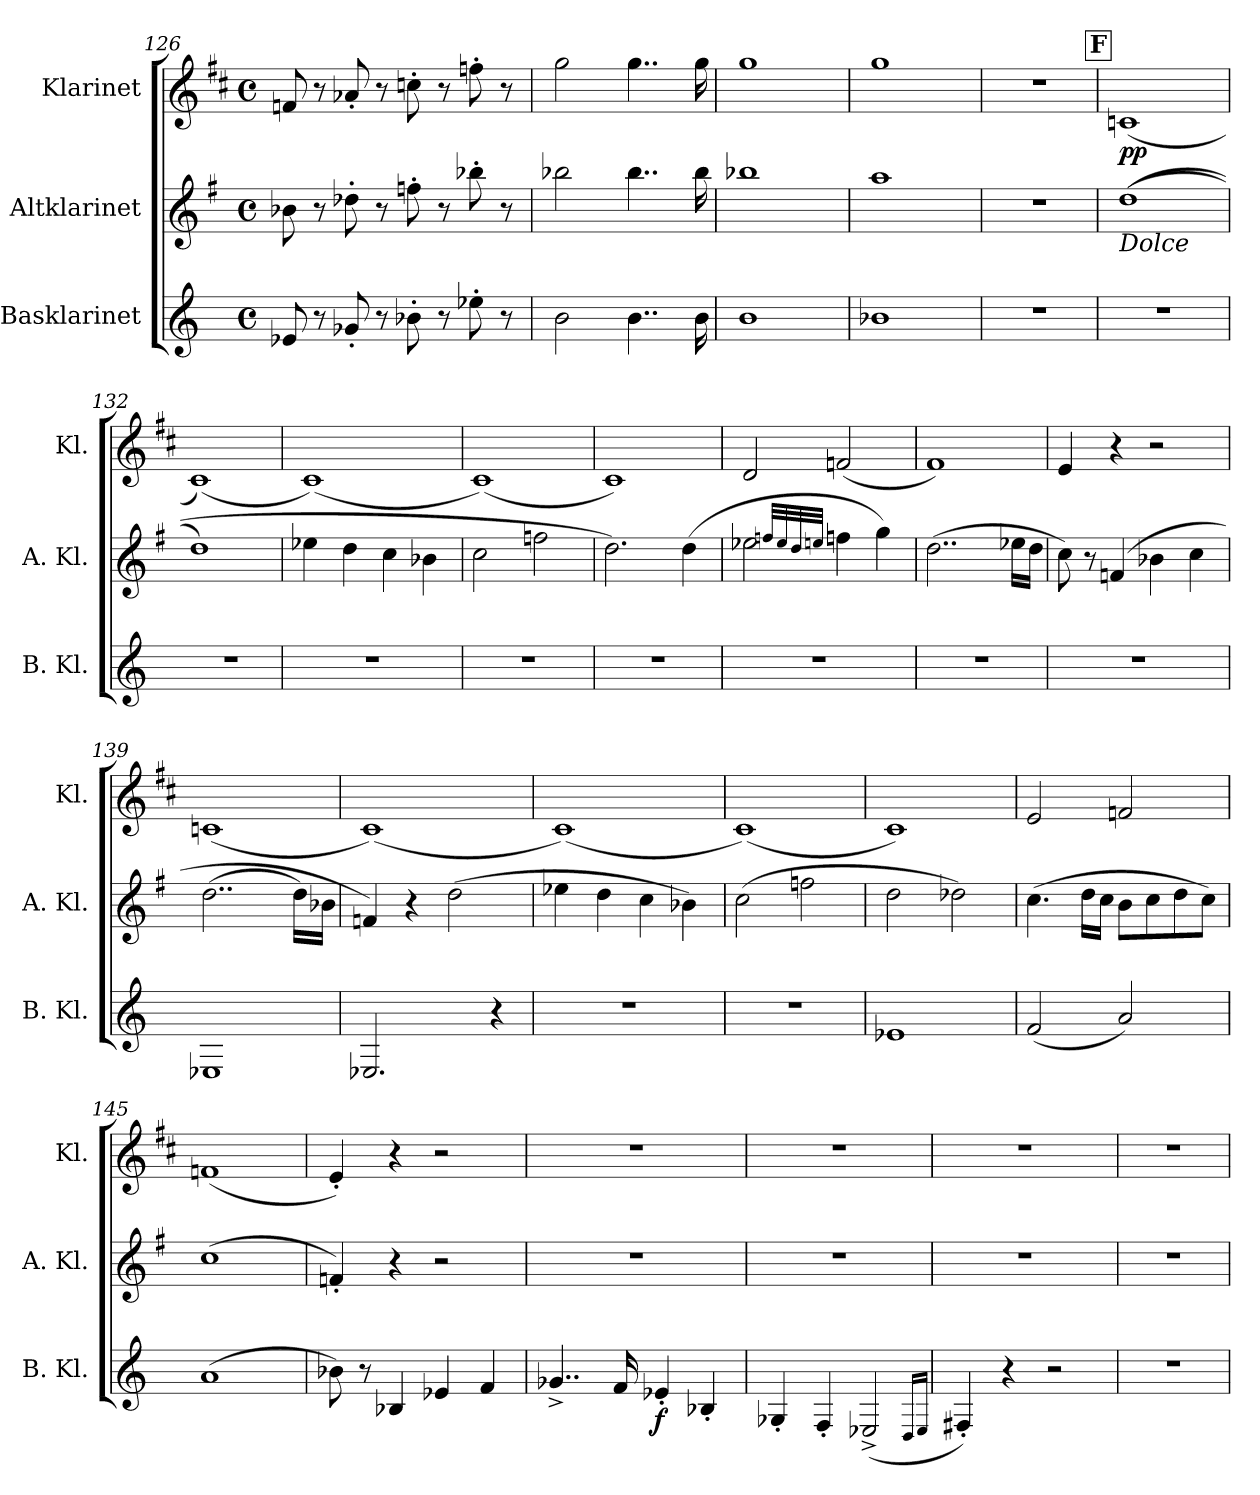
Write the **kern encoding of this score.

**kern	**dynam	**kern	**kern	**dynam
*part3	*part3	*part2	*part1	*part1
*staff3	*staff3	*staff2	*staff1	*staff1
*I"Basklarinet	*	*I"Altklarinet	*I"Klarinet	*
*I'B. Kl.	*	*I'A. Kl.	*I'Kl.	*
!!LO:LB:g=z
*clefG2	*	*clefG2	*clefG2	*
*ITrd7c12	*	*ITrd4c7	*ITrd1c2	*
*k[]	*	*k[]	*k[]	*
*M4/4	*	*M4/4	*M4/4	*
*met(c)	*	*met(c)	*met(c)	*
=126	=126	=126	=126	=126
8E-X/	.	8e-X\	8e-X/	.
8r	.	8r	8r	.
8G-X'/	.	8g-X'\	8g-X'/	.
8r	.	8r	8r	.
8B-X'\	.	8b-X'\	8b-X'\	.
8r	.	8r	8r	.
8e-X'\	.	8ee-X'\	8ee-X'\	.
8r	.	8r	8r	.
=127	=127	=127	=127	=127
2B\	.	2ee-X\	2ff\	.
4..B\	.	4..ee-\	4..ff\	.
16B\	.	16ee-\	16ff\	.
=128	=128	=128	=128	=128
1B	.	1ee-X	1ff	.
=129	=129	=129	=129	=129
1B-X	.	1dd	1ff	.
=130	=130	=130	=130	=130
1r	.	1r	1r	.
!!LO:REH:place=s1:a:B:fs=14:t=F
=131	=131	=131	=131	=131
!	!	!LO:TX:b:i:t=Dolce	!	!
!	!	!	!	!LO:DY:b
1r	.	(>(>1g	(<1B-X	pp
=132	=132	=132	=132	=132
1r	.	1g)	(<1B)	.
=133	=133	=133	=133	=133
1r	.	4a-X\	(<1B)	.
.	.	4g\	.	.
.	.	4f\	.	.
.	.	4e-X\	.	.
=134	=134	=134	=134	=134
1r	.	2f\	(<1B)	.
.	.	2b-X\	.	.
!!LO:LB:g=z
=135	=135	=135	=135	=135
1r	.	2.g\)	1B)	.
.	.	(>4g\	.	.
=136	=136	=136	=136	=136
1r	.	2a-X\	2c/	.
.	.	32qb-X/LLL	.	.
.	.	32qa-/	.	.
.	.	32qg/	.	.
.	.	32qan/JJJ	.	.
.	.	4b-\	(<2e-X/	.
.	.	4cc\)	.	.
=137	=137	=137	=137	=137
1r	.	(>2..g\	1e)	.
.	.	16a-X\LL	.	.
.	.	16g\JJ	.	.
=138	=138	=138	=138	=138
1r	.	8f\)	4d/	.
.	.	8r	.	.
.	.	(>4B-X/	4r	.
.	.	4e-X\	2r	.
.	.	4f\	.	.
=139	=139	=139	=139	=139
1EE-X	.	(>2..g\	(<1B-X	.
.	.	16g\LL)	.	.
.	.	16e-X\JJ	.	.
=140	=140	=140	=140	=140
2.EE-X/	.	4B-X/)	(<1B)	.
.	.	4r	.	.
.	.	(>2g\	.	.
4r	.	.	.	.
!!LO:PB:g=z
=141	=141	=141	=141	=141
1r	.	4a-X\	(<1B)	.
.	.	4g\	.	.
.	.	4f\	.	.
.	.	4e-X\)	.	.
=142	=142	=142	=142	=142
1r	.	(>2f\	(<1B)	.
.	.	2b-X\	.	.
=143	=143	=143	=143	=143
1E-X	.	2g\	1B)	.
.	.	2g-X\)	.	.
=144	=144	=144	=144	=144
(<2F/	.	(>4.f\	2d/	.
.	.	16g\LL	.	.
.	.	16f\JJ	.	.
2A/)	.	8e\L	2e-X/	.
.	.	8f\	.	.
.	.	8g\	.	.
.	.	8f\J)	.	.
=145	=145	=145	=145	=145
(<1A	.	(>1f	(<1e-X	.
=146	=146	=146	=146	=146
8B-X\)	.	4B-X'/)	4d'/)	.
8r	.	.	.	.
4BB-X/	.	4r	4r	.
4E-X/	.	2r	2r	.
4F/	.	.	.	.
=147	=147	=147	=147	=147
4..G-X^/	.	1r	1r	.
16F/	.	.	.	.
!	!LO:DY:b	!	!	!
4E-X'/	f	.	.	.
4BB-X'/	.	.	.	.
!!LO:LB:g=z
=148	=148	=148	=148	=148
4GG-X'/	.	1r	1r	.
4FF'/	.	.	.	.
(<2EE-X^/	.	.	.	.
16qDD/LL	.	.	.	.
16qEE-/JJ	.	.	.	.
=149	=149	=149	=149	=149
4FF#X'/)	.	1r	1r	.
4r	.	.	.	.
2r	.	.	.	.
=150	=150	=150	=150	=150
1r	.	1r	1r	.
=	=	=	=	=
*-	*-	*-	*-	*-
